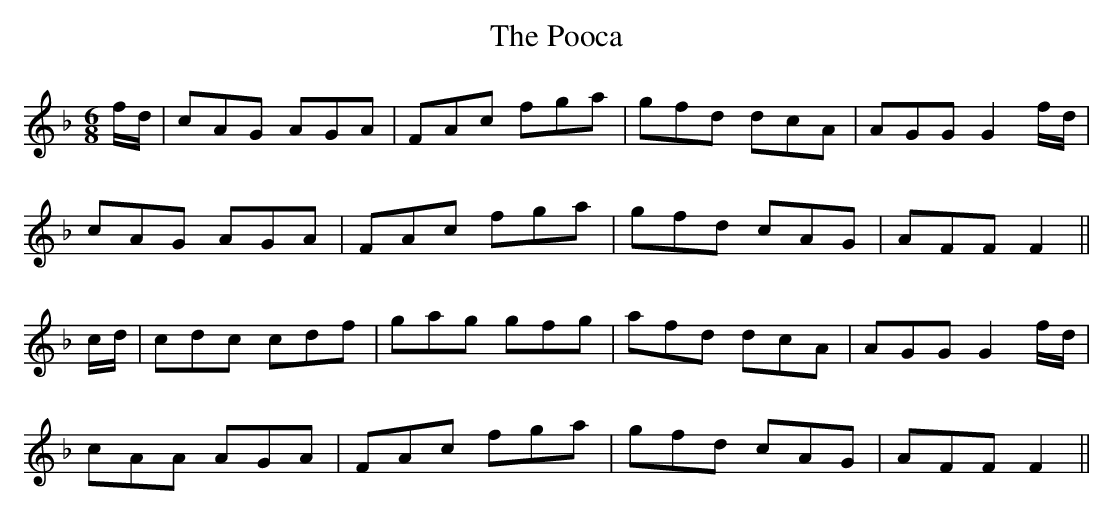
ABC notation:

X:1
T:Pooca, The
M:6/8
L:1/8
K:F
f/d/|cAG AGA|FAc fga|gfd dcA|AGG G2 f/d/|
cAG AGA|FAc fga|gfd cAG|AFF F2||
c/d/|cdc cdf|gag gfg|afd dcA|AGG G2 f/d/|
cAA AGA|FAc fga|gfd cAG|AFF F2||
